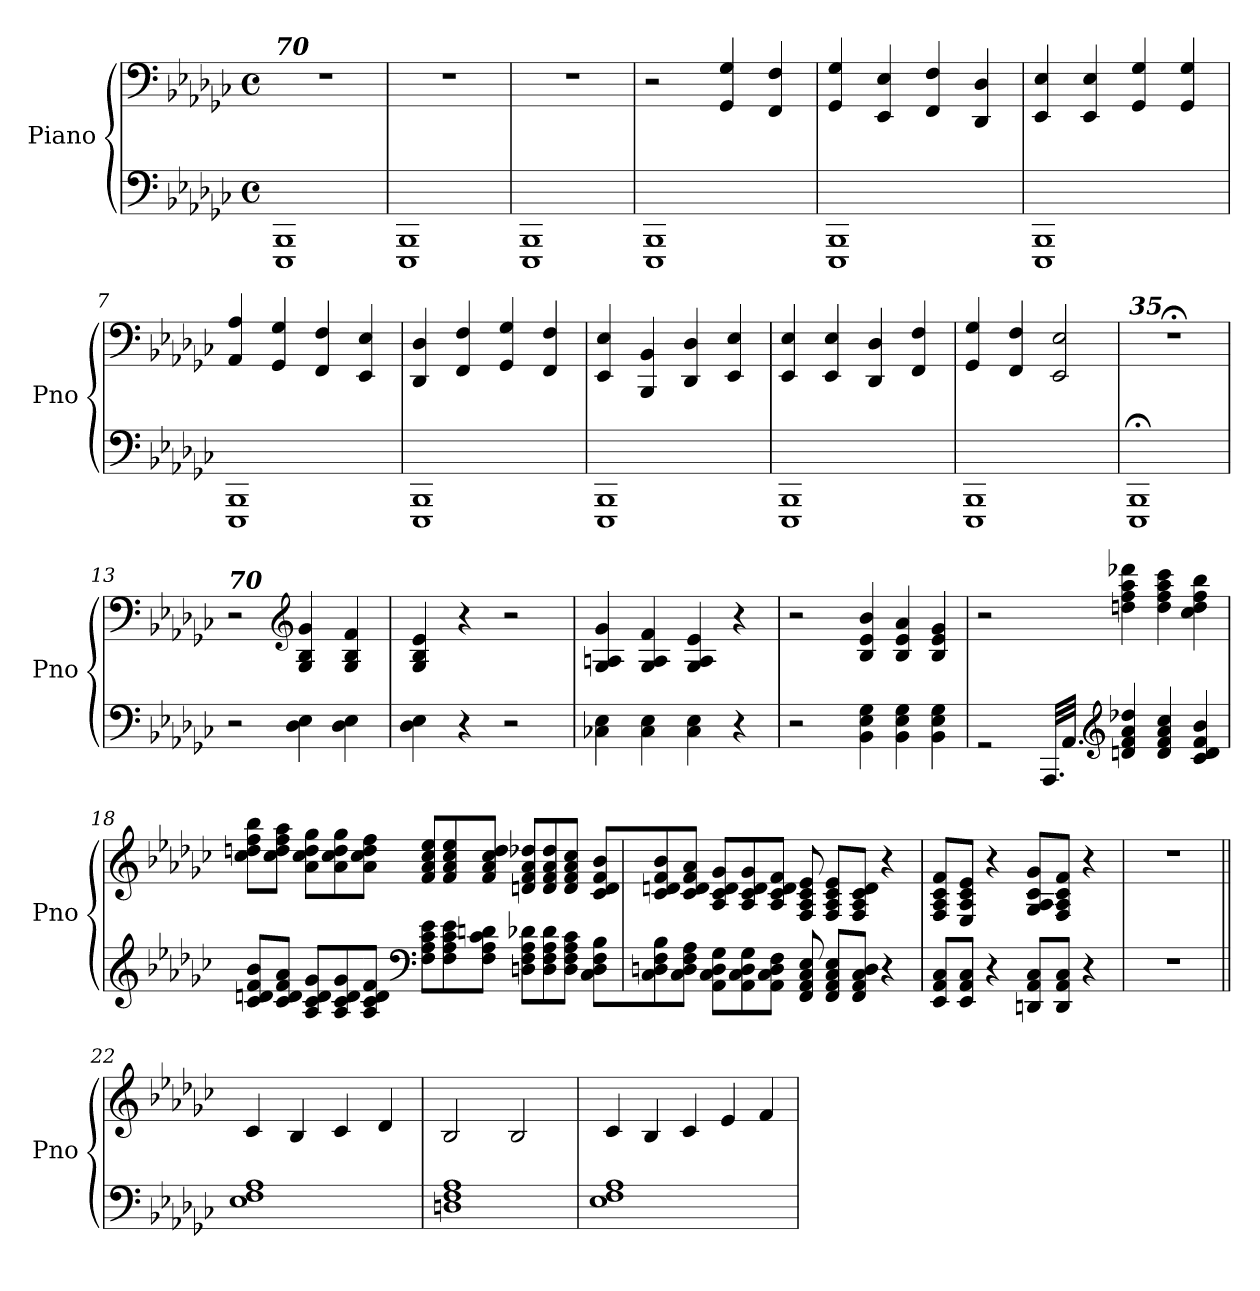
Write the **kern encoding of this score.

**kern	**kern
*part1	*part1
*staff2	*staff1
*I"Piano	*
*I'Pno	*
*clefF4	*clefF4
*k[b-e-a-d-g-c-]	*k[b-e-a-d-g-c-]
*M4/4	*M4/4
*met(c)	*met(c)
=1	=1
!	!LO:TX:a:Bi:t=70
1EEE- 1BBB-	1r
=2	=2
1EEE- 1BBB-	1r
=3	=3
1EEE- 1BBB-	1r
=4	=4
1EEE- 1BBB-	2r
.	4GG-/ 4G-/
.	4FF/ 4F/
=5	=5
1EEE- 1BBB-	4GG-/ 4G-/
.	4EE-/ 4E-/
.	4FF/ 4F/
.	4DD-/ 4D-/
=6	=6
1EEE- 1BBB-	4EE-/ 4E-/
.	4EE-/ 4E-/
.	4GG-/ 4G-/
.	4GG-/ 4G-/
=7	=7
1EEE- 1BBB-	4AA-/ 4A-/
.	4GG-/ 4G-/
.	4FF/ 4F/
.	4EE-/ 4E-/
!!LO:LB:g=z
=8	=8
1EEE- 1BBB-	4DD-/ 4D-/
.	4FF/ 4F/
.	4GG-/ 4G-/
.	4FF/ 4F/
=9	=9
1EEE- 1BBB-	4EE-/ 4E-/
.	4BBB-/ 4BB-/
.	4DD-/ 4D-/
.	4EE-/ 4E-/
=10	=10
1EEE- 1BBB-	4EE-/ 4E-/
.	4EE-/ 4E-/
.	4DD-/ 4D-/
.	4FF/ 4F/
=11	=11
1EEE- 1BBB-	4GG-/ 4G-/
.	4FF/ 4F/
.	2EE-/ 2E-/
=12	=12
!	!LO:TX:a:Bi:t=35
1EEE-;< 1BBB-;<	1r;<
=13	=13
!	!LO:TX:a:Bi:t=70
2r	2r
*	*clefG2
4D-\ 4E-\	4G-/ 4B-/ 4g-/
4D-\ 4E-\	4G-/ 4B-/ 4f/
=14	=14
4D-\ 4E-\	4G-/ 4B-/ 4e-/
4r	4r
2r	2r
=15	=15
4C-X\ 4E-\	4G-/ 4An/ 4g-/
4C-\ 4E-\	4G-/ 4A/ 4f/
4C-\ 4E-\	4G-/ 4A/ 4e-/
4r	4r
!!LO:LB:g=z
=16	=16
2r	2r
*Xtuplet	*Xtuplet
6BB-\ 6E-\ 6G-\	6B-/ 6e-/ 6b-/
6BB-\ 6E-\ 6G-\	6B-/ 6e-/ 6a-/
6BB-\ 6E-\ 6G-\	6B-/ 6e-/ 6g-/
=17	=17
*^	*
2rGG	4..ryy	2r
.	48.AAA-/LL	.
.	48.AA-/JJ	.
*clefG2	*	*
6dn/ 6f/ 6a-/ 6dd-X/	2ryy	6ddn\ 6ff\ 6aa-\ 6ddd-X\
6d/ 6f/ 6a-/ 6cc-/	.	6dd\ 6ff\ 6aa-\ 6ccc-\
6c-/ 6d/ 6f/ 6b-/	.	6cc-\ 6dd\ 6ff\ 6bb-\
*v	*v	*
=18	=18
12c-/ 12dn/ 12f/ 12b-/L	12cc-\ 12ddn\ 12ff\ 12bb-\L
12c-/ 12d/ 12f/ 12a-/J	12cc-\ 12dd\ 12ff\ 12aa-\J
12A-/ 12c-/ 12d/ 12g-/L	12a-\ 12cc-\ 12dd\ 12gg-\L
12A-/ 12c-/ 12d/ 12g-/	12a-\ 12cc-\ 12dd\ 12gg-\
12A-/ 12c-/ 12d/ 12f/J	12a-\ 12cc-\ 12dd\ 12ff\J
*clefF4	*
12F\ 12A-\ 12c-\ 12e-\L	12f/ 12a-/ 12cc-/ 12ee-/L
12F\ 12A-\ 12c-\ 12e-\	12f/ 12a-/ 12cc-/ 12ee-/
12F\ 12A-\ 12c-\ 12dn\J	12f/ 12a-/ 12cc-/ 12dd/J
12Dn\ 12F\ 12A-\ 12d-X\L	12dn/ 12f/ 12a-/ 12dd-X/L
12D\ 12F\ 12A-\ 12d-\	12d/ 12f/ 12a-/ 12dd-/
12D\ 12F\ 12A-\ 12c-\J	12d/ 12f/ 12a-/ 12cc-/J
12C-\ 12D\ 12F\ 12B-\L	12c-/ 12d/ 12f/ 12b-/L
=19	=19
12C-\ 12Dn\ 12F\ 12B-\	12c-/ 12dn/ 12f/ 12b-/
12C-\ 12D\ 12F\ 12A-\J	12c-/ 12d/ 12f/ 12a-/J
12AA-\ 12C-\ 12D\ 12G-\L	12A-/ 12c-/ 12d/ 12g-/L
12AA-\ 12C-\ 12D\ 12G-\	12A-/ 12c-/ 12d/ 12g-/
12AA-\ 12C-\ 12D\ 12F\J	12A-/ 12c-/ 12d/ 12f/J
12FF/ 12AA-/ 12C-/ 12E-/	12F/ 12A-/ 12c-/ 12e-/
8FF/ 8AA-/ 8C-/ 8E-/L	8F/ 8A-/ 8c-/ 8e-/L
8FF/ 8AA-/ 8C-/ 8D/J	8F/ 8A-/ 8c-/ 8d/J
4r	4r
!!LO:LB:g=z
=20	=20
8EE-/ 8AA-/ 8C-/L	8F/ 8A-/ 8c-/ 8f/L
8EE-/ 8AA-/ 8C-/J	8E-/ 8A-/ 8c-/ 8e-/J
4r	4r
8DDn/ 8AA-/ 8C-/L	8G-/ 8A-/ 8c-/ 8g-/L
8DD/ 8AA-/ 8C-/J	8F/ 8A-/ 8c-/ 8f/J
4r	4r
=21	=21
1r	1r
=22||	=22||
1E- 1F 1A-	4c-/
.	4B-/
.	4c-/
.	4d-/
=23	=23
1Dn 1F 1A-	2B-/
.	2B-/
=24	=24
1E- 1F 1A-	5c-/
.	5B-/
.	5c-/
.	5e-/
.	5f/
=	=
*-	*-
